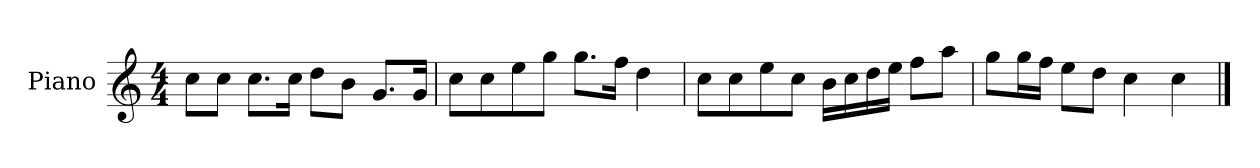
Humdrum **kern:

**kern
*part1
*staff1
*I"Piano
*I'P-no
*clefG2
*k[]
*M4/4
*MM90
=1
8cc\L
8cc\J
8.cc\L
16cc\Jk
8dd\L
8b\J
8.g/L
16g/Jk
=2
8cc\L
8cc\
8ee\
8gg\J
8.gg\L
16ff\Jk
4dd\
=3
8cc\L
8cc\
8ee\
8cc\J
16b\LL
16cc\
16dd\
16ee\JJ
8ff\L
8aa\J
=4
8gg\L
16gg\L
16ff\JJ
8ee\L
8dd\J
4cc\
4cc\
==
*-
